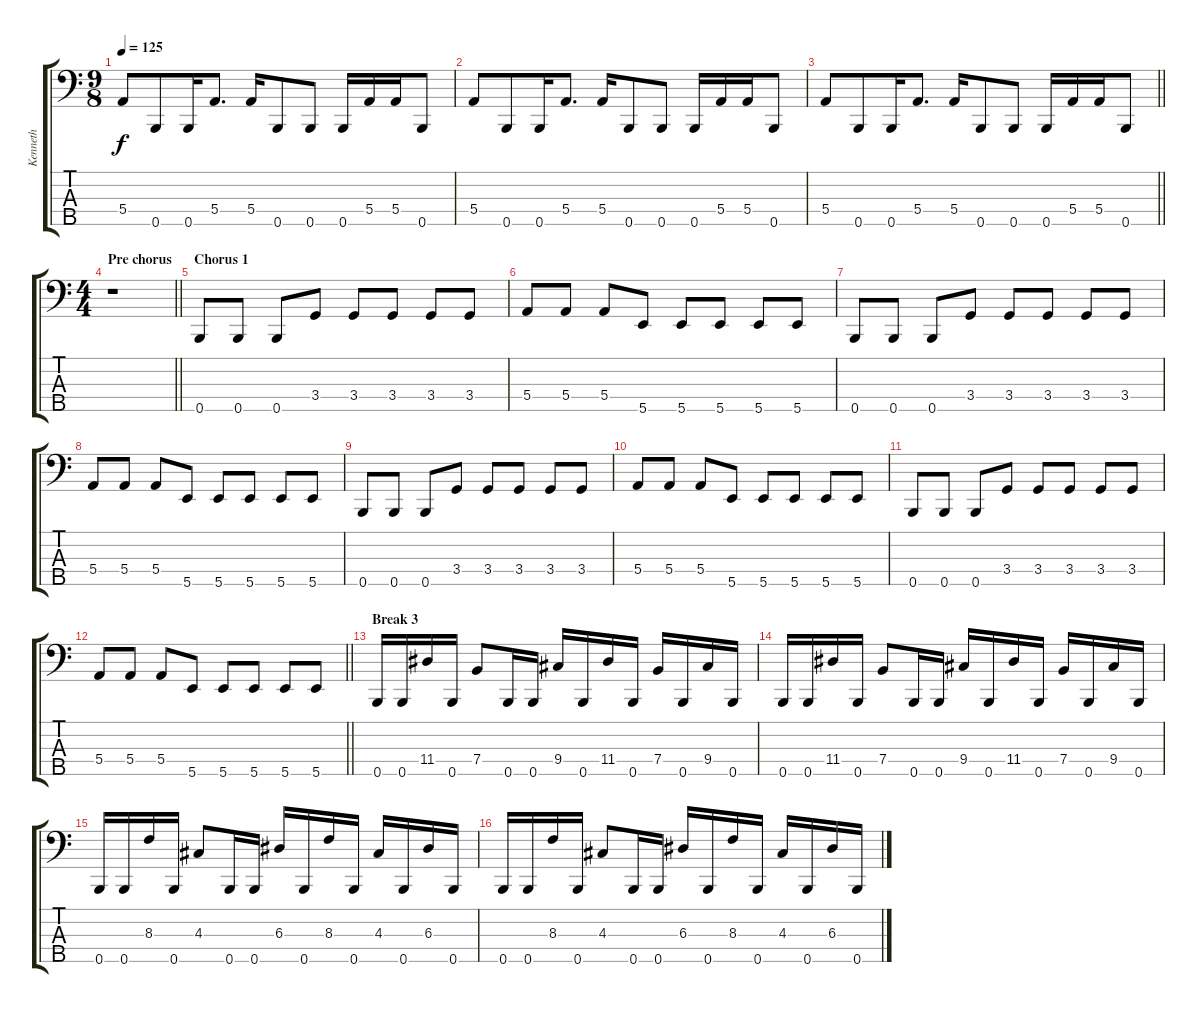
\track ("Kenneth" "Kenneth") {instrument electricbasspick}
\staff {score tabs}
\tuning (G2 D2 A1 E1 B0) {hide}
\ts (9 8)
\tempo 125
\clef f4
\ks c
5.4.8{dy f} 0.5.8 0.5.16 5.4.8{d} 5.4.16 0.5.8 0.5.8 0.5.16 5.4.16 5.4.16 0.5.8 |
5.4.8 0.5.8 0.5.16 5.4.8{d} 5.4.16 0.5.8 0.5.8 0.5.16 5.4.16 5.4.16 0.5.8 |
\barLineRight lightlight
5.4.8 0.5.8 0.5.16 5.4.8{d} 5.4.16 0.5.8 0.5.8 0.5.16 5.4.16 5.4.16 0.5.8 |
\ts (4 4)
\section ("" "Pre chorus")
\barLineRight lightlight
r.1 |
\section ("" "Chorus 1")
0.5.8 0.5.8 0.5.8 3.4.8 3.4.8 3.4.8 3.4.8 3.4.8 |
5.4.8 5.4.8 5.4.8 5.5.8 5.5.8 5.5.8 5.5.8 5.5.8 |
0.5.8 0.5.8 0.5.8 3.4.8 3.4.8 3.4.8 3.4.8 3.4.8 |
5.4.8 5.4.8 5.4.8 5.5.8 5.5.8 5.5.8 5.5.8 5.5.8 |
0.5.8 0.5.8 0.5.8 3.4.8 3.4.8 3.4.8 3.4.8 3.4.8 |
5.4.8 5.4.8 5.4.8 5.5.8 5.5.8 5.5.8 5.5.8 5.5.8 |
0.5.8 0.5.8 0.5.8 3.4.8 3.4.8 3.4.8 3.4.8 3.4.8 |
\barLineRight lightlight
5.4.8 5.4.8 5.4.8 5.5.8 5.5.8 5.5.8 5.5.8 5.5.8 |
\section ("" "Break 3")
0.5.16 0.5.16 11.4.16 0.5.16 7.4.8 0.5.16 0.5.16 9.4.16 0.5.16 11.4.16 0.5.16 7.4.16 0.5.16 9.4.16 0.5.16 |
0.5.16 0.5.16 11.4.16 0.5.16 7.4.8 0.5.16 0.5.16 9.4.16 0.5.16 11.4.16 0.5.16 7.4.16 0.5.16 9.4.16 0.5.16 |
0.5.16 0.5.16 8.3.16 0.5.16 4.3.8 0.5.16 0.5.16 6.3.16 0.5.16 8.3.16 0.5.16 4.3.16 0.5.16 6.3.16 0.5.16 |
0.5.16 0.5.16 8.3.16 0.5.16 4.3.8 0.5.16 0.5.16 6.3.16 0.5.16 8.3.16 0.5.16 4.3.16 0.5.16 6.3.16 0.5.16
